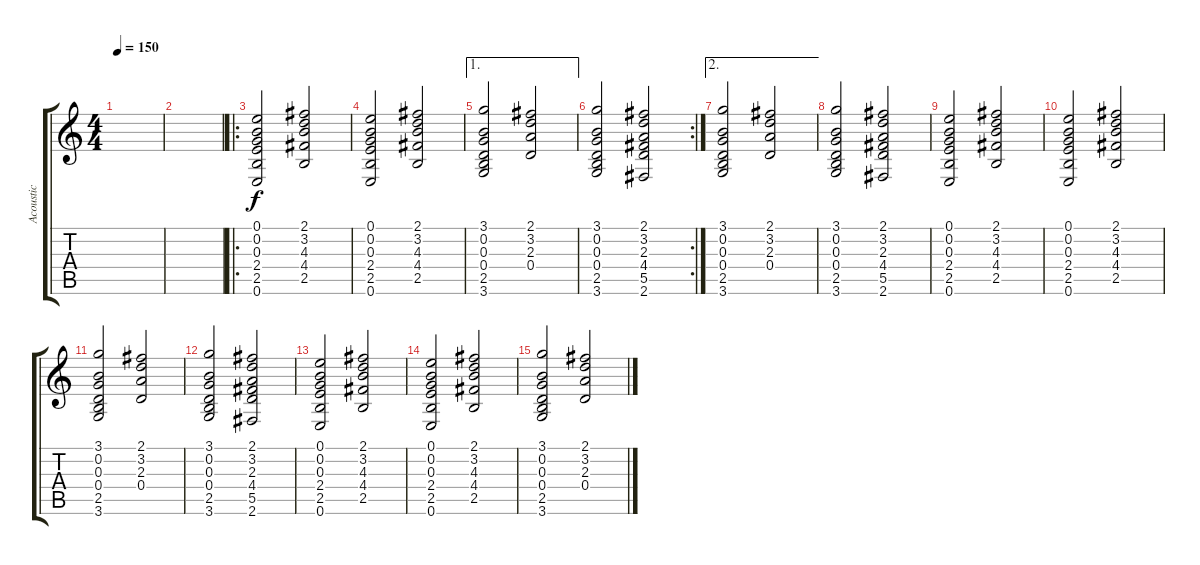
\track ("Acoustic" "Acoustic") {instrument acousticguitarsteel}
\staff {score tabs}
\tuning (E4 B3 G3 D3 A2 E2) {hide}
\ts (4 4)
\tempo 150
\clef g2
\ks c
|
|
\ro
(0.1 0.2 0.3 2.4 2.5 0.6).2{volume 8} (2.1 3.2 4.3 4.4 2.5).2 |
(0.1 0.2 0.3 2.4 2.5 0.6).2 (2.1 3.2 4.3 4.4 2.5).2 |
\ae 1
(3.1 0.2 0.3 0.4 2.5 3.6).2 (2.1 3.2 2.3 0.4).2 |
\rc 2
(3.1 0.2 0.3 0.4 2.5 3.6).2 (2.1 3.2 2.3 4.4 5.5 2.6).2 |
\ae 2
(3.1 0.2 0.3 0.4 2.5 3.6).2 (2.1 3.2 2.3 0.4).2 |
(3.1 0.2 0.3 0.4 2.5 3.6).2 (2.1 3.2 2.3 4.4 5.5 2.6).2 |
(0.1 0.2 0.3 2.4 2.5 0.6).2 (2.1 3.2 4.3 4.4 2.5).2 |
(0.1 0.2 0.3 2.4 2.5 0.6).2 (2.1 3.2 4.3 4.4 2.5).2 |
(3.1 0.2 0.3 0.4 2.5 3.6).2 (2.1 3.2 2.3 0.4).2 |
(3.1 0.2 0.3 0.4 2.5 3.6).2 (2.1 3.2 2.3 4.4 5.5 2.6).2 |
(0.1 0.2 0.3 2.4 2.5 0.6).2 (2.1 3.2 4.3 4.4 2.5).2 |
(0.1 0.2 0.3 2.4 2.5 0.6).2 (2.1 3.2 4.3 4.4 2.5).2 |
(3.1 0.2 0.3 0.4 2.5 3.6).2 (2.1 3.2 2.3 0.4).2
